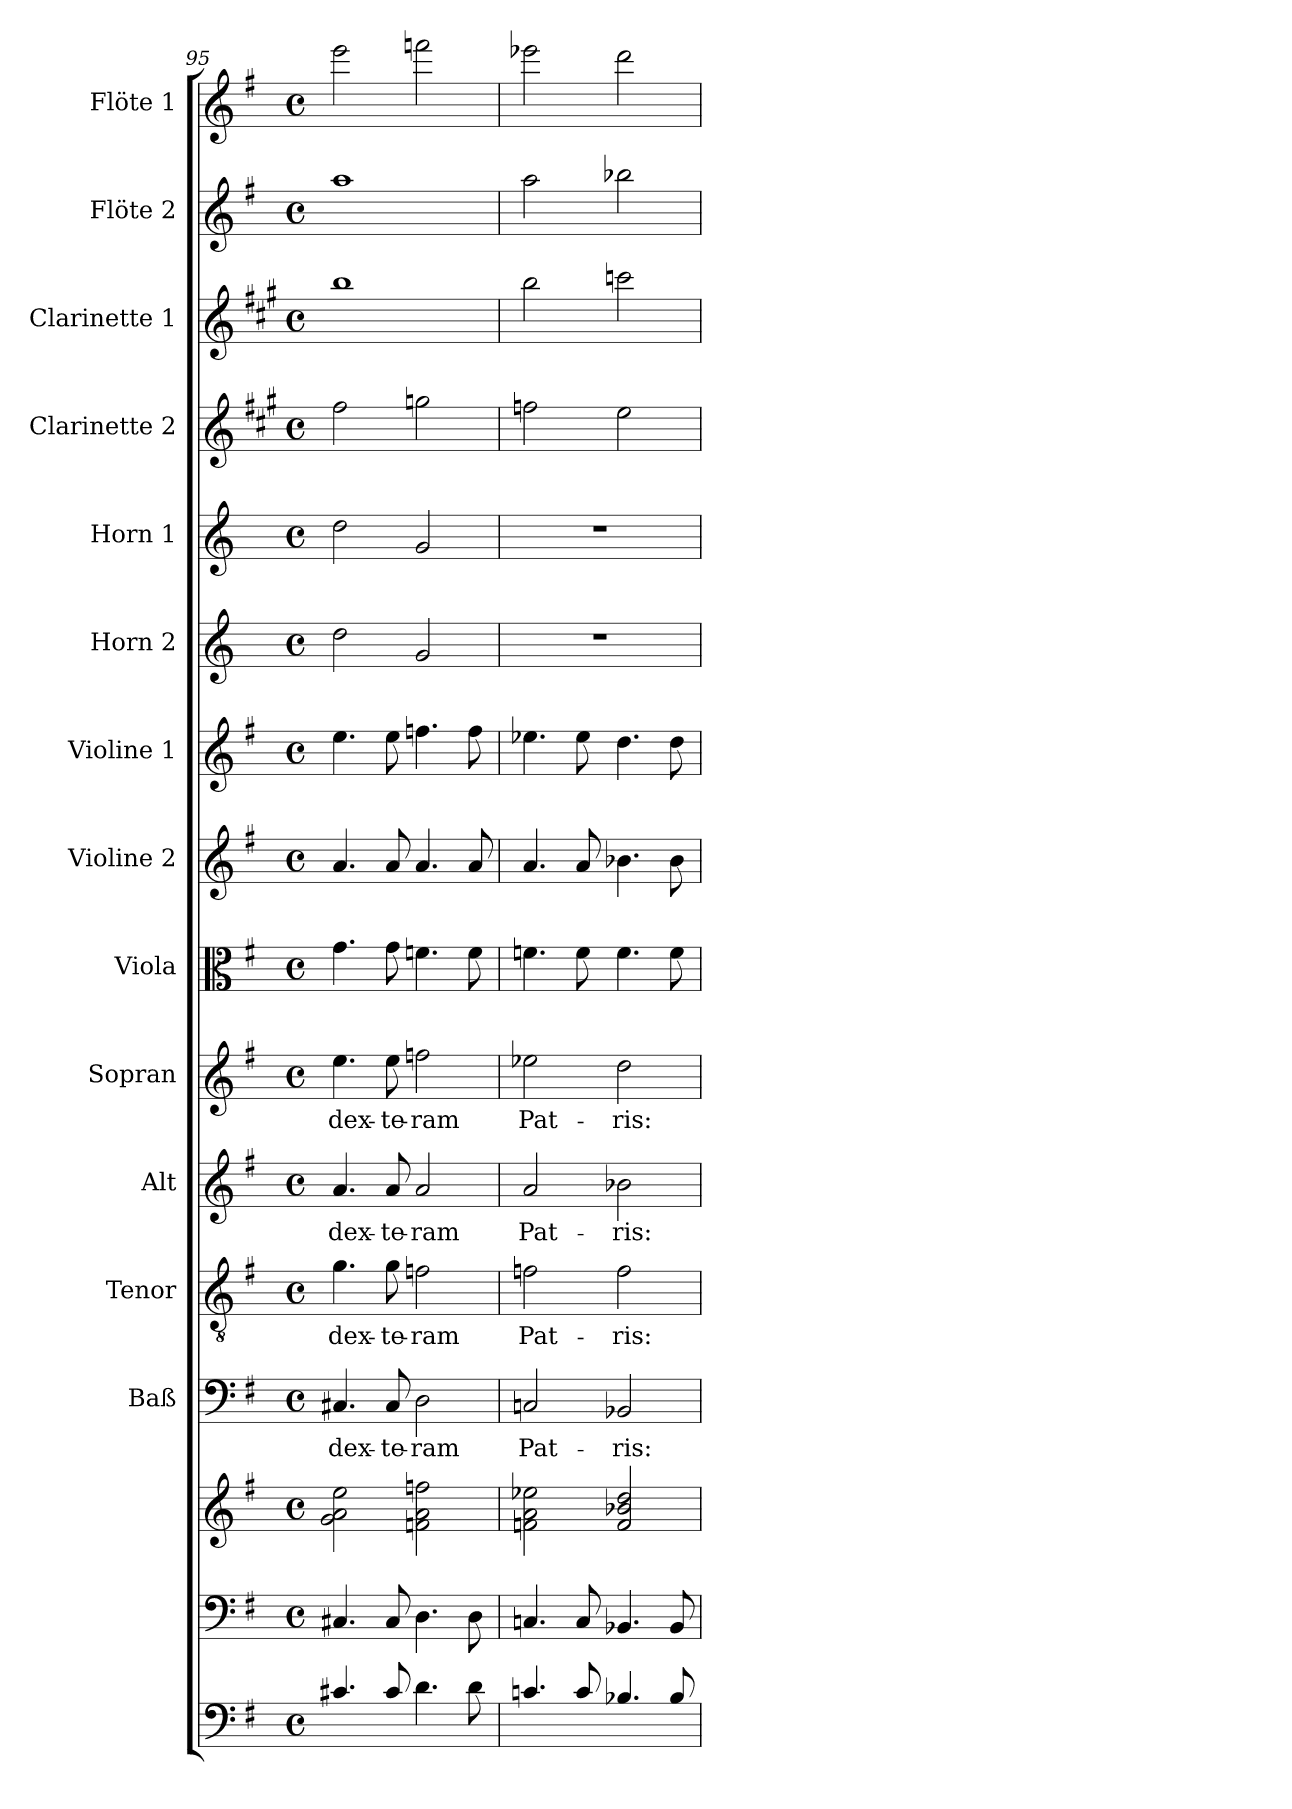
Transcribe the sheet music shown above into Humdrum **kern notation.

**kern	**kern	**kern	**kern	**text	**kern	**text	**kern	**text	**kern	**text	**kern	**kern	**kern	**kern	**kern	**kern	**kern	**kern	**kern
*part15	*part14	*part14	*part13	*part13	*part12	*part12	*part11	*part11	*part10	*part10	*part9	*part8	*part7	*part6	*part5	*part4	*part3	*part2	*part1
*staff16	*staff15	*staff14	*staff13	*staff13	*staff12	*staff12	*staff11	*staff11	*staff10	*staff10	*staff9	*staff8	*staff7	*staff6	*staff5	*staff4	*staff3	*staff2	*staff1
*	*	*	*I"Baß	*	*I"Tenor	*	*I"Alt	*	*I"Sopran	*	*I"Viola	*I"Violine 2	*I"Violine 1	*I"Horn 2	*I"Horn 1	*I"Clarinette 2	*I"Clarinette 1	*I"Flöte 2	*I"Flöte 1
*	*	*	*I'Baß	*	*I'Ten	*	*I'Alt	*	*I'Sop	*	*I'Vla.	*I'Vln. 2	*I'Vln. 1	*I'Hrn. 2	*I'Hrn. 1	*I'Cl. 2	*I'Cl. 1	*I'Fl. 2	*I'Fl. 1
*clefF4	*clefF4	*clefG2	*clefF4	*	*clefGv2	*	*clefG2	*	*clefG2	*	*clefC3	*clefG2	*clefG2	*clefG2	*clefG2	*clefG2	*clefG2	*clefG2	*clefG2
*ITrd7c12	*	*	*	*	*	*	*	*	*	*	*	*	*	*ITrd3c5	*ITrd3c5	*ITrd1c2	*ITrd1c2	*	*
*k[f#]	*k[f#]	*k[f#]	*k[f#]	*	*k[f#]	*	*k[f#]	*	*k[f#]	*	*k[f#]	*k[f#]	*k[f#]	*k[f#]	*k[f#]	*k[f#]	*k[f#]	*k[f#]	*k[f#]
*G:	*G:	*G:	*G:	*	*G:	*	*G:	*	*G:	*	*G:	*G:	*G:	*G:	*G:	*G:	*G:	*G:	*G:
*M4/4	*M4/4	*M4/4	*M4/4	*	*M4/4	*	*M4/4	*	*M4/4	*	*M4/4	*M4/4	*M4/4	*M4/4	*M4/4	*M4/4	*M4/4	*M4/4	*M4/4
*met(c)	*met(c)	*met(c)	*met(c)	*	*met(c)	*	*met(c)	*	*met(c)	*	*met(c)	*met(c)	*met(c)	*met(c)	*met(c)	*met(c)	*met(c)	*met(c)	*met(c)
=95	=95	=95	=95	=95	=95	=95	=95	=95	=95	=95	=95	=95	=95	=95	=95	=95	=95	=95	=95
!	!	!	!	!LO:LY:b	!	!LO:LY:b	!	!LO:LY:b	!	!LO:LY:b	!	!	!	!	!	!	!	!	!
4.C#X/	4.C#X/	2g\ 2a\ 2ee\	4.C#X/	dex-	4.g\	dex-	4.a/	dex-	4.ee\	dex-	4.g\	4.a/	4.ee\	2a\	2a\	2ee\	1aa	1aa	2eee\
!	!	!	!	!LO:LY:b	!	!LO:LY:b	!	!LO:LY:b	!	!LO:LY:b	!	!	!	!	!	!	!	!	!
8C#/	8C#/	.	8C#/	-te-	8g\	-te-	8a/	-te-	8ee\	-te-	8g\	8a/	8ee\	.	.	.	.	.	.
!	!	!	!	!LO:LY:b	!	!LO:LY:b	!	!LO:LY:b	!	!LO:LY:b	!	!	!	!	!	!	!	!	!
4.D\	4.D\	2fn\ 2a\ 2ffn\	2D\	-ram	2fn\	-ram	2a/	-ram	2ffn\	-ram	4.fn\	4.a/	4.ffn\	2d/	2d/	2ffn\	.	.	2fffn\
8D\	8D\	.	.	.	.	.	.	.	.	.	8f\	8a/	8ff\	.	.	.	.	.	.
=96	=96	=96	=96	=96	=96	=96	=96	=96	=96	=96	=96	=96	=96	=96	=96	=96	=96	=96	=96
!	!	!	!	!LO:LY:b	!	!LO:LY:b	!	!LO:LY:b	!	!LO:LY:b	!	!	!	!	!	!	!	!	!
4.Cn/	4.Cn/	2fn\ 2a\ 2ee-X\	2Cn/	Pat-	2fn\	Pat-	2a/	Pat-	2ee-X\	Pat-	4.fn\	4.a/	4.ee-X\	1r	1r	2ee-X\	2aa\	2aa\	2eee-X\
8C/	8C/	.	.	.	.	.	.	.	.	.	8f\	8a/	8ee-\	.	.	.	.	.	.
!	!	!	!	!LO:LY:b	!	!LO:LY:b	!	!LO:LY:b	!	!LO:LY:b	!	!	!	!	!	!	!	!	!
4.BB-X/	4.BB-X/	2f/ 2b-X/ 2dd/	2BB-X/	-ris:	2f\	-ris:	2b-X\	-ris:	2dd\	-ris:	4.f\	4.b-X\	4.dd\	.	.	2dd\	2bb-X\	2bb-X\	2ddd\
8BB-/	8BB-/	.	.	.	.	.	.	.	.	.	8f\	8b-\	8dd\	.	.	.	.	.	.
=	=	=	=	=	=	=	=	=	=	=	=	=	=	=	=	=	=	=	=
*-	*-	*-	*-	*-	*-	*-	*-	*-	*-	*-	*-	*-	*-	*-	*-	*-	*-	*-	*-
